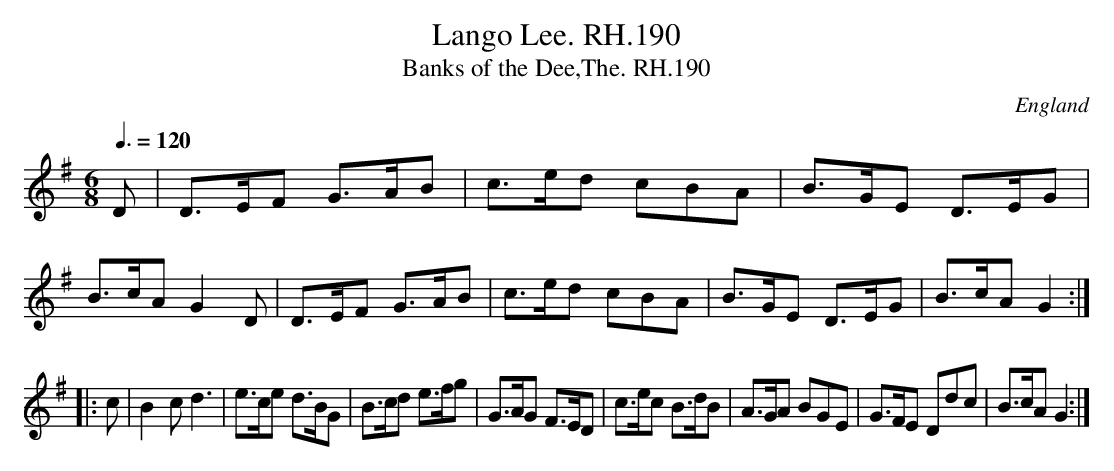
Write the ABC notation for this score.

X:1
T:Lango Lee. RH.190
T:Banks of the Dee,The. RH.190
L:1/8
M:6/8
O:England
Q:3/8=120
K:G
D|D>EF G>AB|c>ed cBA|B>GE D>EG|B>cA G2D|\
D>EF G>AB|c>ed cBA|B>GE D>EG|B>cA G2:|!
|:c|B2c d3|e>ce d>BG|B>cd e>fg|G>AG F>ED|\
c>ec B>dB|A>GA BGE|G>FE Ddc|B>cA G2:|
